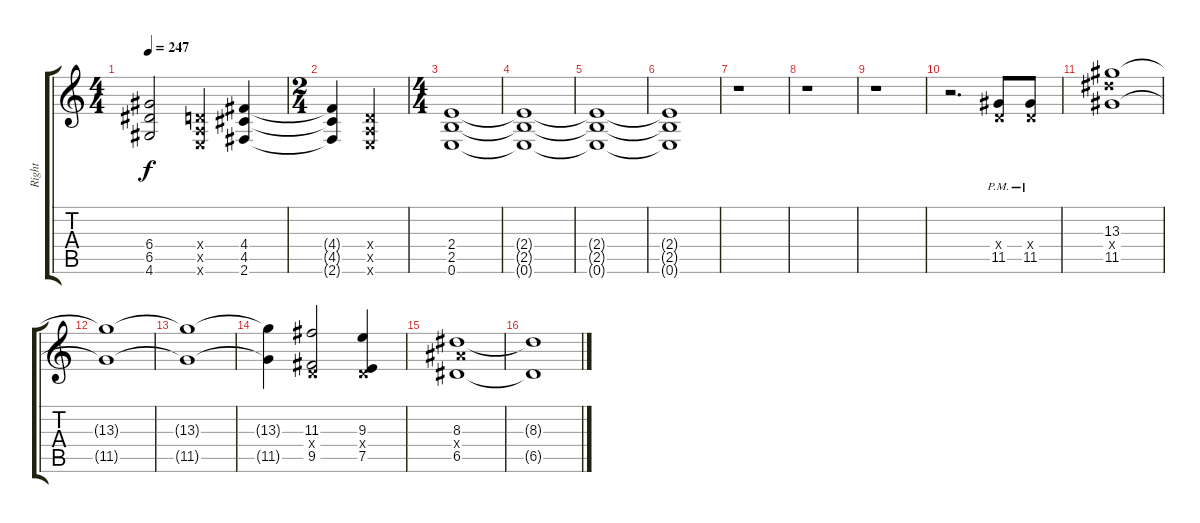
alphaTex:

\track ("Right" "Right") {instrument distortionguitar}
\staff {score tabs}
\tuning (E4 B3 G3 D3 A2 E2) {hide}
\ts (4 4)
\tempo 247
\clef g2
\ks c
(6.4 6.5 4.6).2{dy f} (0.4{x} 0.5{x} 0.6{x}).4 (4.4 4.5 2.6).4 |
\ts (2 4)
(4.4{t} 4.5{t} 2.6{t}).4 (0.4{x} 0.5{x} 0.6{x}).4 |
\ts (4 4)
(2.4 2.5 0.6).1 |
(2.4{t} 2.5{t} 0.6{t}).1 |
(2.4{t} 2.5{t} 0.6{t}).1 |
(2.4{t} 2.5{t} 0.6{t}).1 |
r.1 |
r.1 |
r.1 |
r.2{d} (0.4{x} 11.5{pm}).8 (0.4{x} 11.5{pm}).8 |
(13.3 13.4{x} 11.5).1 |
(13.3{t} 11.5{t}).1 |
(13.3{t} 11.5{t}).1 |
(13.3{t} 11.5{t}).4 (11.3 0.4{x} 9.5).2 (9.3 0.4{x} 7.5).4 |
(8.3 8.4{x} 6.5).1 |
(8.3{t} 6.5{t}).1
